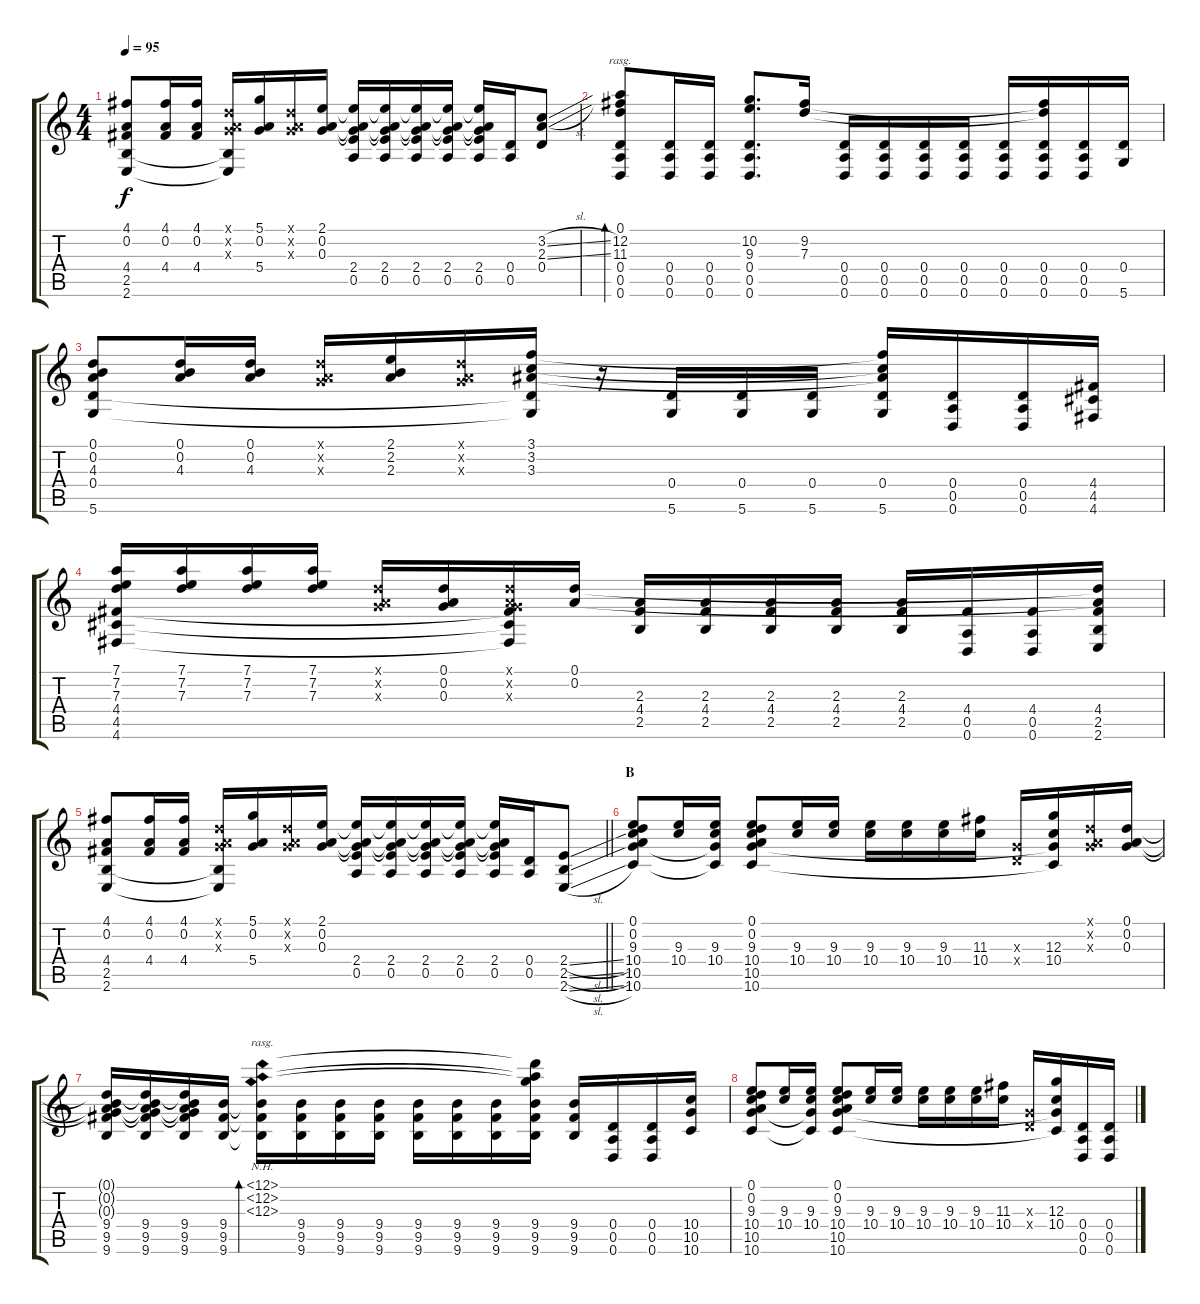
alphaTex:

\track "" {instrument acousticguitarsteel}
\staff {score tabs}
\tuning (D4 A3 G3 D3 A2 D2) {hide}
\ts (4 4)
\tempo 95
\clef g2
\ks c
(4.1 0.2 4.4 2.5 2.6).8{dy f} (4.1 0.2 4.4).16 (4.1 0.2 4.4).16 (0.1{x} 0.2{x} 0.3{x} 2.5{t} 2.6{t}).16 (5.1 0.2 5.4).16 (0.1{x} 0.2{x} 0.3{x}).16 (2.1 0.2 0.3).16 (2.1{t} 0.2{t} 0.3{t} 2.4 0.5).16 (2.1{t} 0.2{t} 0.3{t} 2.4 0.5).16 (2.1{t} 0.2{t} 0.3{t} 2.4 0.5).16 (2.1{t} 0.2{t} 0.3{t} 2.4 0.5).16 (2.1{t} 0.2{t} 0.3{t} 2.4 0.5).16 (0.4 0.5).16 (3.2{sl} 2.3{sl} 0.4).8 |
(0.1 12.2 11.3 0.4 0.5 0.6).8{bd 60 rasg ii} (0.4 0.5 0.6).16 (0.4 0.5 0.6).16 (10.2 9.3 0.4 0.5 0.6).8{d} (9.2 7.3).16 (0.4 0.5 0.6).16 (0.4 0.5 0.6).16 (0.4 0.5 0.6).16 (0.4 0.5 0.6).16 (0.4 0.5 0.6).16 (9.2{t} 7.3{t} 0.4 0.5 0.6).16 (0.4 0.5 0.6).16 (0.4 5.6).16 |
(0.1 0.2 4.3 0.4 5.6).8 (0.1 0.2 4.3).16 (0.1 0.2 4.3).16 (0.1{x} 0.2{x} 0.3{x}).16 (2.1 2.2 2.3).16 (0.1{x} 0.2{x} 0.3{x}).16 (3.1 3.2 3.3 0.4{t} 5.6{t}).16 r.16 (0.4 5.6).16 (0.4 5.6).16 (0.4 5.6).16 (3.1{t} 3.2{t} 3.3{t} 0.4 5.6).16 (0.4 0.5 0.6).16 (0.4 0.5 0.6).16 (4.4 4.5 4.6).16 |
(7.1 7.2 7.3 4.4 4.5 4.6).16 (7.1 7.2 7.3).16 (7.1 7.2 7.3).16 (7.1 7.2 7.3).16 (0.1{x} 0.2{x} 0.3{x}).16 (0.1 0.2 0.3).16 (0.1{x} 0.2{x} 0.3{x} 4.4{t} 4.5{t} 4.6{t}).16 (0.1 0.2).16 (2.3 4.4 2.5).16 (2.3 4.4 2.5).16 (2.3 4.4 2.5).16 (2.3 4.4 2.5).16 (2.3 4.4 2.5).16 (4.4 0.5 0.6).16 (4.4 0.5 0.6).16 (0.1{t} 0.2{t} 4.4 2.5 2.6).16 |
\barLineRight lightlight
(4.1 0.2 4.4 2.5 2.6).8 (4.1 0.2 4.4).16 (4.1 0.2 4.4).16 (0.1{x} 0.2{x} 0.3{x} 2.5{t} 2.6{t}).16 (5.1 0.2 5.4).16 (0.1{x} 0.2{x} 0.3{x}).16 (2.1 0.2 0.3).16 (2.1{t} 0.2{t} 0.3{t} 2.4 0.5).16 (2.1{t} 0.2{t} 0.3{t} 2.4 0.5).16 (2.1{t} 0.2{t} 0.3{t} 2.4 0.5).16 (2.1{t} 0.2{t} 0.3{t} 2.4 0.5).16 (2.1{t} 0.2{t} 0.3{t} 2.4 0.5).16 (0.4 0.5).16 (2.4{sl} 2.5{sl} 2.6{sl}).8 |
\section ("" "B")
(0.1 0.2 9.3 10.4 10.5 10.6).8 (9.3 10.4).16 (9.3 10.4 10.5{t} 10.6{t}).16 (0.1 0.2 9.3 10.4 10.5 10.6).8 (9.3 10.4).16 (9.3 10.4).16 (9.3 10.4).16 (9.3 10.4).16 (9.3 10.4).16 (11.3 10.4).16 (0.3{x} 0.4{x}).16 (12.3 10.4 10.5{t} 10.6{t}).16 (0.1{x} 0.2{x} 0.3{x}).16 (0.1 0.2 0.3).16 |
(0.1{t} 0.2{t} 0.3{t} 9.4 9.5 9.6).16 (0.1{t} 0.2{t} 0.3{t} 9.4 9.5 9.6).16 (0.1{t} 0.2{t} 0.3{t} 9.4 9.5 9.6).16 (9.4 9.5 9.6).16 (12.1{nh} 12.2{nh} 12.3{nh} 9.4{t} 9.5{t} 9.6{t}).16{bd 120 rasg ii} (9.4 9.5 9.6).16 (9.4 9.5 9.6).16 (9.4 9.5 9.6).16 (9.4 9.5 9.6).16 (9.4 9.5 9.6).16 (9.4 9.5 9.6).16 (12.1{t} 12.2{t} 12.3{t} 9.4 9.5 9.6).16 (9.4 9.5 9.6).16 (0.4 0.5 0.6).16 (0.4 0.5 0.6).16 (10.4 10.5 10.6).16 |
(0.1 0.2 9.3 10.4 10.5 10.6).8 (9.3 10.4).16 (9.3 10.4 10.5{t} 10.6{t}).16 (0.1 0.2 9.3 10.4 10.5 10.6).8 (9.3 10.4).16 (9.3 10.4).16 (9.3 10.4).16 (9.3 10.4).16 (9.3 10.4).16 (11.3 10.4).16 (0.3{x} 0.4{x}).16 (12.3 10.4 10.5{t} 10.6{t}).16 (0.4 0.5 0.6).16 (0.4 0.5 0.6).16
